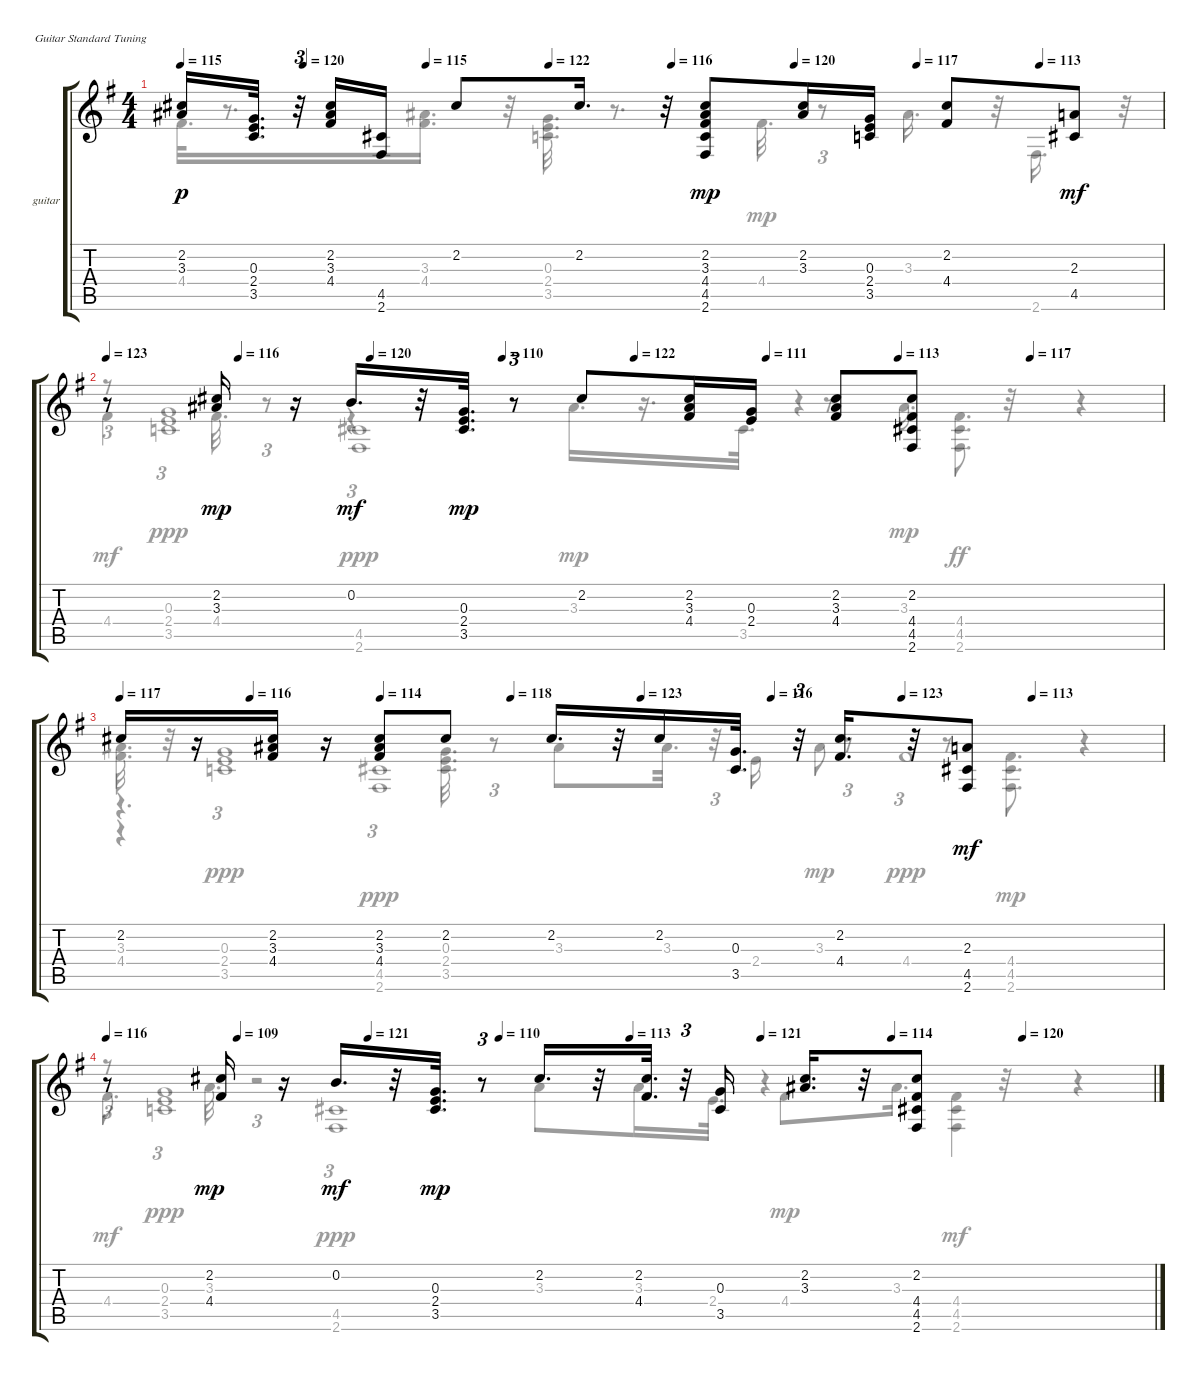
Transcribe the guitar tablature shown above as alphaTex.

\bracketExtendMode groupsimilarinstruments
\firstSystemTrackNameOrientation horizontal
\otherSystemsTrackNameOrientation horizontal
\track ("guitar" "guitar") {instrument acousticguitarnylon}
\staff {score tabs}
\tuning (E4 B3 G3 D3 A2 E2)
\voice
\ts (4 4)
\tempo 115
\tempo (120 0.125)
\tempo (115 0.25)
\tempo (122 0.375)
\tempo (116 0.5)
\tempo (120 0.625)
\tempo (117 0.75)
\tempo (113 0.875)
\clef g2
\ks g
(2.2 3.3).16{dy p} (0.3 2.4 3.5).32{d} r.32{tu (3 2)} (2.2 3.3 4.4).16 (4.5 2.6).16 2.2.8 2.2.16{d} r.32 (2.2 3.3 4.4 4.5 2.6).8{dy mp} (2.2 3.3).16 (0.3 2.4 3.5).16 (2.2 4.4).8 (2.3 4.5).8{dy mf} |
\tempo 123
\tempo (116 0.125)
\tempo (120 0.25)
\tempo (110 0.375)
\tempo (122 0.5)
\tempo (111 0.625)
\tempo (113 0.75)
\tempo (117 0.875)
r.8 (2.2 3.3).16{dy mp} r.16 0.2.16{d dy mf} r.32 (0.3 2.4 3.5).32{d dy mp} r.8{tu (3 2)} 2.2.8 (2.2 3.3 4.4).16 (0.3 2.4).16 (2.2 3.3 4.4).8 (2.2 4.4 4.5 2.6).8 |
\tempo 117
\tempo (116 0.125)
\tempo (114 0.25)
\tempo (118 0.375)
\tempo (123 0.5)
\tempo (116 0.625)
\tempo (123 0.75)
\tempo (113 0.875)
2.2.16 r.16 (2.2 3.3 4.4).16 r.16 (2.2 3.3 4.4).8 2.2.8 2.2.16{d} r.32 2.2.16 (0.3 3.5).32{d} r.32{tu (3 2)} (2.2 4.4).16{d} r.32 (2.3 4.5 2.6).8{dy mf} |
\tempo 116
\tempo (109 0.125)
\tempo (121 0.25)
\tempo (110 0.375)
\tempo (113 0.5)
\tempo (121 0.625)
\tempo (114 0.75)
\tempo (120 0.875)
r.8 (2.2 4.4).16{dy mp} r.16 0.2.16{d dy mf} r.32 (0.3 2.4 3.5).32{d dy mp} r.8{tu (3 2)} 2.2.16{d} r.32 (2.2 4.4).32{d} r.32{tu (3 2)} (0.3 3.5).16 (2.2 3.3).16{d} r.32 (2.2 4.4 4.5 2.6).8
\voice
\clef g2
\ottava regular
\simile none
\ks g
4.4.32{d dy p} r.8{d} (3.3 4.4).16{d} r.32 (0.3 2.4 3.5).32{d} r.8{d} 4.4.32{d dy mp} r.8{tu (3 2)} 3.3.16{d} r.32 2.6.16{d} r.32 |
r.8{tu (3 2)} (0.3 2.4 3.5).1{tu (3 2) dy ppp} r.8 3.3.16{d dy mp} r.32 |
(3.3 4.4).32{d} r.32 (0.3 2.4 3.5).1{tu (3 2) dy ppp} 3.3.8{dy mp} r.8 |
r.8{tu (3 2)} (0.3 2.4 3.5).1{tu (3 2) dy ppp} 4.4.8{dy mp} 3.3.16{d} r.32
\voice
\clef g2
\ottava regular
\simile none
\ks g
|
4.4.4{dy mf} r.4 3.3.16{d dy mp} r.16{d} 3.5.32{d} r.4 |
r.4{d} (0.3 2.4 3.5).32{d} r.8{tu (3 2)} 3.3.8 3.3.32{d} r.32{tu (3 2)} 2.4.16 r.8{tu (3 2)} 4.4.1{tu (3 2) dy ppp} |
r.8 3.3.32{d dy mp} r.2{tu (3 2)} 3.3.8 3.3.16 2.4.32{d} r.4
\voice
\clef g2
\ottava regular
\simile none
\ks g
|
r.8 4.4.32{d dy mp} r.8{tu (3 2)} (4.5 2.6).1{tu (3 2) dy ppp} (4.4 4.5 2.6).8{d dy ff} r.4 |
r.4 (4.5 2.6).1{tu (3 2) dy ppp} (4.4 4.5 2.6).8{d dy mp} r.4 |
4.4.8{d dy mf} r.16 (4.5 2.6).1{tu (3 2) dy ppp} (4.4 4.5 2.6).4{dy mf} r.4
